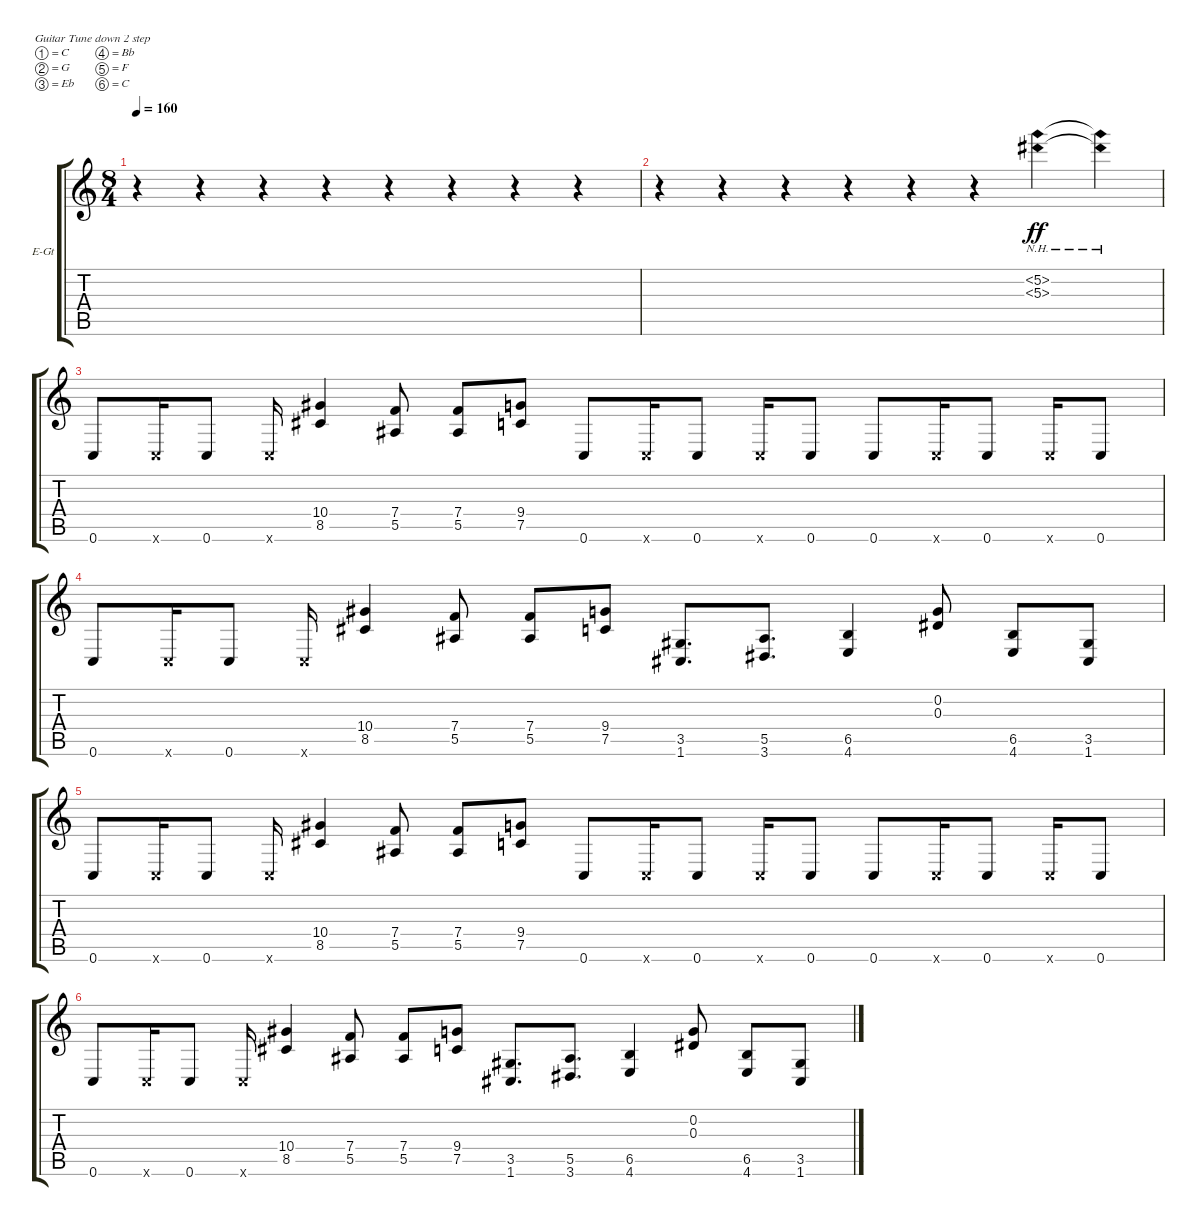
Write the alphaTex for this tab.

\defaultSystemsLayout 4
\bracketExtendMode groupsimilarinstruments
\firstSystemTrackNameOrientation horizontal
\otherSystemsTrackNameOrientation horizontal
\track ("Electric Guitar" "E-Gt") {instrument distortionguitar}
\staff {score tabs}
\tuning (C4 G3 Eb3 Bb2 F2 C2)
\ts (8 4)
\tempo 160
\clef g2
\ks c
r.4{dy ff instrument distortionguitar} r.4 r.4 r.4 r.4 r.4 r.4 r.4 |
r.4 r.4 r.4 r.4 r.4 r.4 (5.2{nh} 5.3{nh}).4 (5.3{nh t} 5.2{nh t}).4 |
0.6.8 0.6{x}.16 0.6.8 0.6{x}.16 (8.5 10.4).4 (5.5 7.4).8 (5.5 7.4).8 (7.5 9.4).8 0.6.8 0.6{x}.16 0.6.8 0.6{x}.16 0.6.8 0.6.8 0.6{x}.16 0.6.8 0.6{x}.16 0.6.8 |
0.6.8 0.6{x}.16 0.6.8 0.6{x}.16 (8.5 10.4).4 (5.5 7.4).8 (5.5 7.4).8 (7.5 9.4).8 (1.6 3.5).8{d} (3.6 5.5).8{d} (4.6 6.5).4 (0.2 0.3).8 (4.6 6.5).8 (1.6 3.5).8 |
0.6.8 0.6{x}.16 0.6.8 0.6{x}.16 (8.5 10.4).4 (5.5 7.4).8 (5.5 7.4).8 (7.5 9.4).8 0.6.8 0.6{x}.16 0.6.8 0.6{x}.16 0.6.8 0.6.8 0.6{x}.16 0.6.8 0.6{x}.16 0.6.8 |
0.6.8 0.6{x}.16 0.6.8 0.6{x}.16 (8.5 10.4).4 (5.5 7.4).8 (5.5 7.4).8 (7.5 9.4).8 (1.6 3.5).8{d} (3.6 5.5).8{d} (4.6 6.5).4 (0.2 0.3).8 (4.6 6.5).8 (1.6 3.5).8
